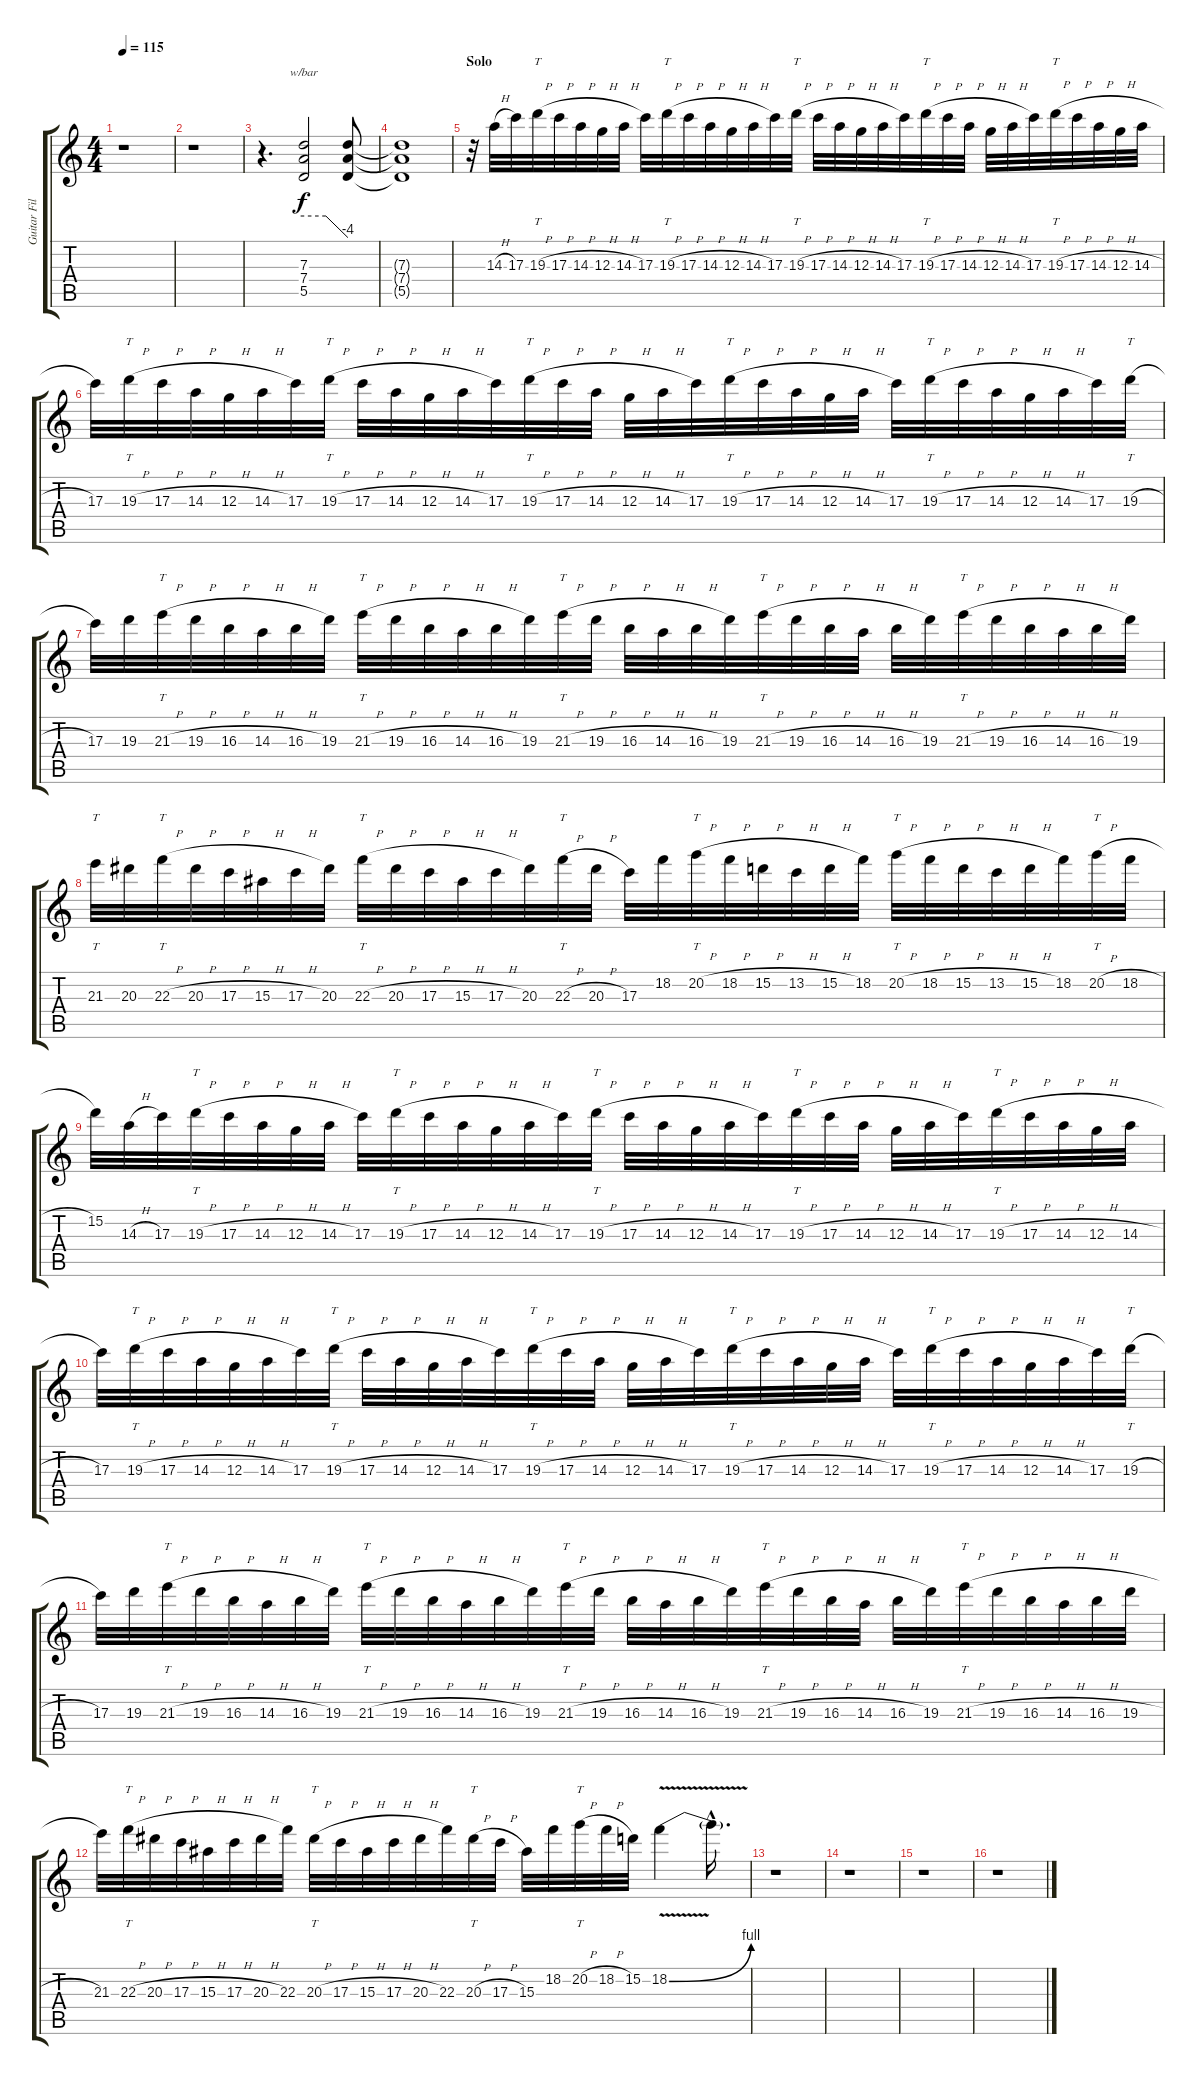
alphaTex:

\track ("Guitar Fills" "Guitar Fil") {instrument distortionguitar}
\staff {score tabs}
\tuning (E4 B3 G3 D3 A2 D2) {hide}
\ts (4 4)
\tempo 115
\clef g2
\ks c
r.1{dy f} |
r.1 |
r.4{d} (7.3 7.4 5.5).2{tbe (custom default 0 0 30 0 60 -16) balance 16} (7.3{t} 7.4{t} 5.5{t}).8 |
(7.3{t} 7.4{t} 5.5{t}).1{balance 0} |
\section ("" "Solo")
r.32 14.3{h}.32{volume 11 balance 8} 17.3.32 19.3{h}.32{tt} 17.3{h}.32 14.3{h}.32 12.3{h}.32 14.3{h}.32 17.3.32 19.3{h}.32{tt} 17.3{h}.32 14.3{h}.32 12.3{h}.32 14.3{h}.32 17.3.32 19.3{h}.32{tt} 17.3{h}.32 14.3{h}.32 12.3{h}.32 14.3{h}.32 17.3.32 19.3{h}.32{tt} 17.3{h}.32 14.3{h}.32 12.3{h}.32 14.3{h}.32 17.3.32 19.3{h}.32{tt} 17.3{h}.32 14.3{h}.32 12.3{h}.32 14.3{h}.32 |
17.3.32 19.3{h}.32{tt} 17.3{h}.32 14.3{h}.32 12.3{h}.32 14.3{h}.32 17.3.32 19.3{h}.32{tt} 17.3{h}.32 14.3{h}.32 12.3{h}.32 14.3{h}.32 17.3.32 19.3{h}.32{tt} 17.3{h}.32 14.3{h}.32 12.3{h}.32 14.3{h}.32 17.3.32 19.3{h}.32{tt} 17.3{h}.32 14.3{h}.32 12.3{h}.32 14.3{h}.32 17.3.32 19.3{h}.32{tt} 17.3{h}.32 14.3{h}.32 12.3{h}.32 14.3{h}.32 17.3.32 19.3{h}.32{tt} |
17.3.32 19.3.32 21.3{h}.32{tt} 19.3{h}.32 16.3{h}.32 14.3{h}.32 16.3{h}.32 19.3.32 21.3{h}.32{tt} 19.3{h}.32 16.3{h}.32 14.3{h}.32 16.3{h}.32 19.3.32 21.3{h}.32{tt} 19.3{h}.32 16.3{h}.32 14.3{h}.32 16.3{h}.32 19.3.32 21.3{h}.32{tt} 19.3{h}.32 16.3{h}.32 14.3{h}.32 16.3{h}.32 19.3.32 21.3{h}.32{tt} 19.3{h}.32 16.3{h}.32 14.3{h}.32 16.3{h}.32 19.3.32 |
21.3.32{tt} 20.3.32 22.3{h}.32{tt} 20.3{h}.32 17.3{h}.32 15.3{h}.32 17.3{h}.32 20.3.32 22.3{h}.32{tt} 20.3{h}.32 17.3{h}.32 15.3{h}.32 17.3{h}.32 20.3.32 22.3{h}.32{tt} 20.3{h}.32 17.3.32 18.2.32 20.2{h}.32{tt} 18.2{h}.32 15.2{h}.32 13.2{h}.32 15.2{h}.32 18.2.32 20.2{h}.32{tt} 18.2{h}.32 15.2{h}.32 13.2{h}.32 15.2{h}.32 18.2.32 20.2{h}.32{tt} 18.2{h}.32 |
15.2.32 14.3{h}.32 17.3.32 19.3{h}.32{tt} 17.3{h}.32 14.3{h}.32 12.3{h}.32 14.3{h}.32 17.3.32 19.3{h}.32{tt} 17.3{h}.32 14.3{h}.32 12.3{h}.32 14.3{h}.32 17.3.32 19.3{h}.32{tt} 17.3{h}.32 14.3{h}.32 12.3{h}.32 14.3{h}.32 17.3.32 19.3{h}.32{tt} 17.3{h}.32 14.3{h}.32 12.3{h}.32 14.3{h}.32 17.3.32 19.3{h}.32{tt} 17.3{h}.32 14.3{h}.32 12.3{h}.32 14.3{h}.32 |
17.3.32 19.3{h}.32{tt} 17.3{h}.32 14.3{h}.32 12.3{h}.32 14.3{h}.32 17.3.32 19.3{h}.32{tt} 17.3{h}.32 14.3{h}.32 12.3{h}.32 14.3{h}.32 17.3.32 19.3{h}.32{tt} 17.3{h}.32 14.3{h}.32 12.3{h}.32 14.3{h}.32 17.3.32 19.3{h}.32{tt} 17.3{h}.32 14.3{h}.32 12.3{h}.32 14.3{h}.32 17.3.32 19.3{h}.32{tt} 17.3{h}.32 14.3{h}.32 12.3{h}.32 14.3{h}.32 17.3.32 19.3{h}.32{tt} |
17.3.32 19.3.32 21.3{h}.32{tt} 19.3{h}.32 16.3{h}.32 14.3{h}.32 16.3{h}.32 19.3.32 21.3{h}.32{tt} 19.3{h}.32 16.3{h}.32 14.3{h}.32 16.3{h}.32 19.3.32 21.3{h}.32{tt} 19.3{h}.32 16.3{h}.32 14.3{h}.32 16.3{h}.32 19.3.32 21.3{h}.32{tt} 19.3{h}.32 16.3{h}.32 14.3{h}.32 16.3{h}.32 19.3.32 21.3{h}.32{tt} 19.3{h}.32 16.3{h}.32 14.3{h}.32 16.3{h}.32 19.3{h}.32 |
21.3.32 22.3{h}.32{tt} 20.3{h}.32 17.3{h}.32 15.3{h}.32 17.3{h}.32 20.3{h}.32 22.3.32 20.3{h}.32{tt} 17.3{h}.32 15.3{h}.32 17.3{h}.32 20.3{h}.32 22.3.32 20.3{h}.32{tt} 17.3{h}.32 15.3.32 18.2.32 20.2{h}.32{tt} 18.2{h}.32 15.2.32 18.2{be (bend 0 0 60 4) v}.4 18.2{hac t}.16{d} |
r.1 |
r.1 |
r.1 |
r.1
